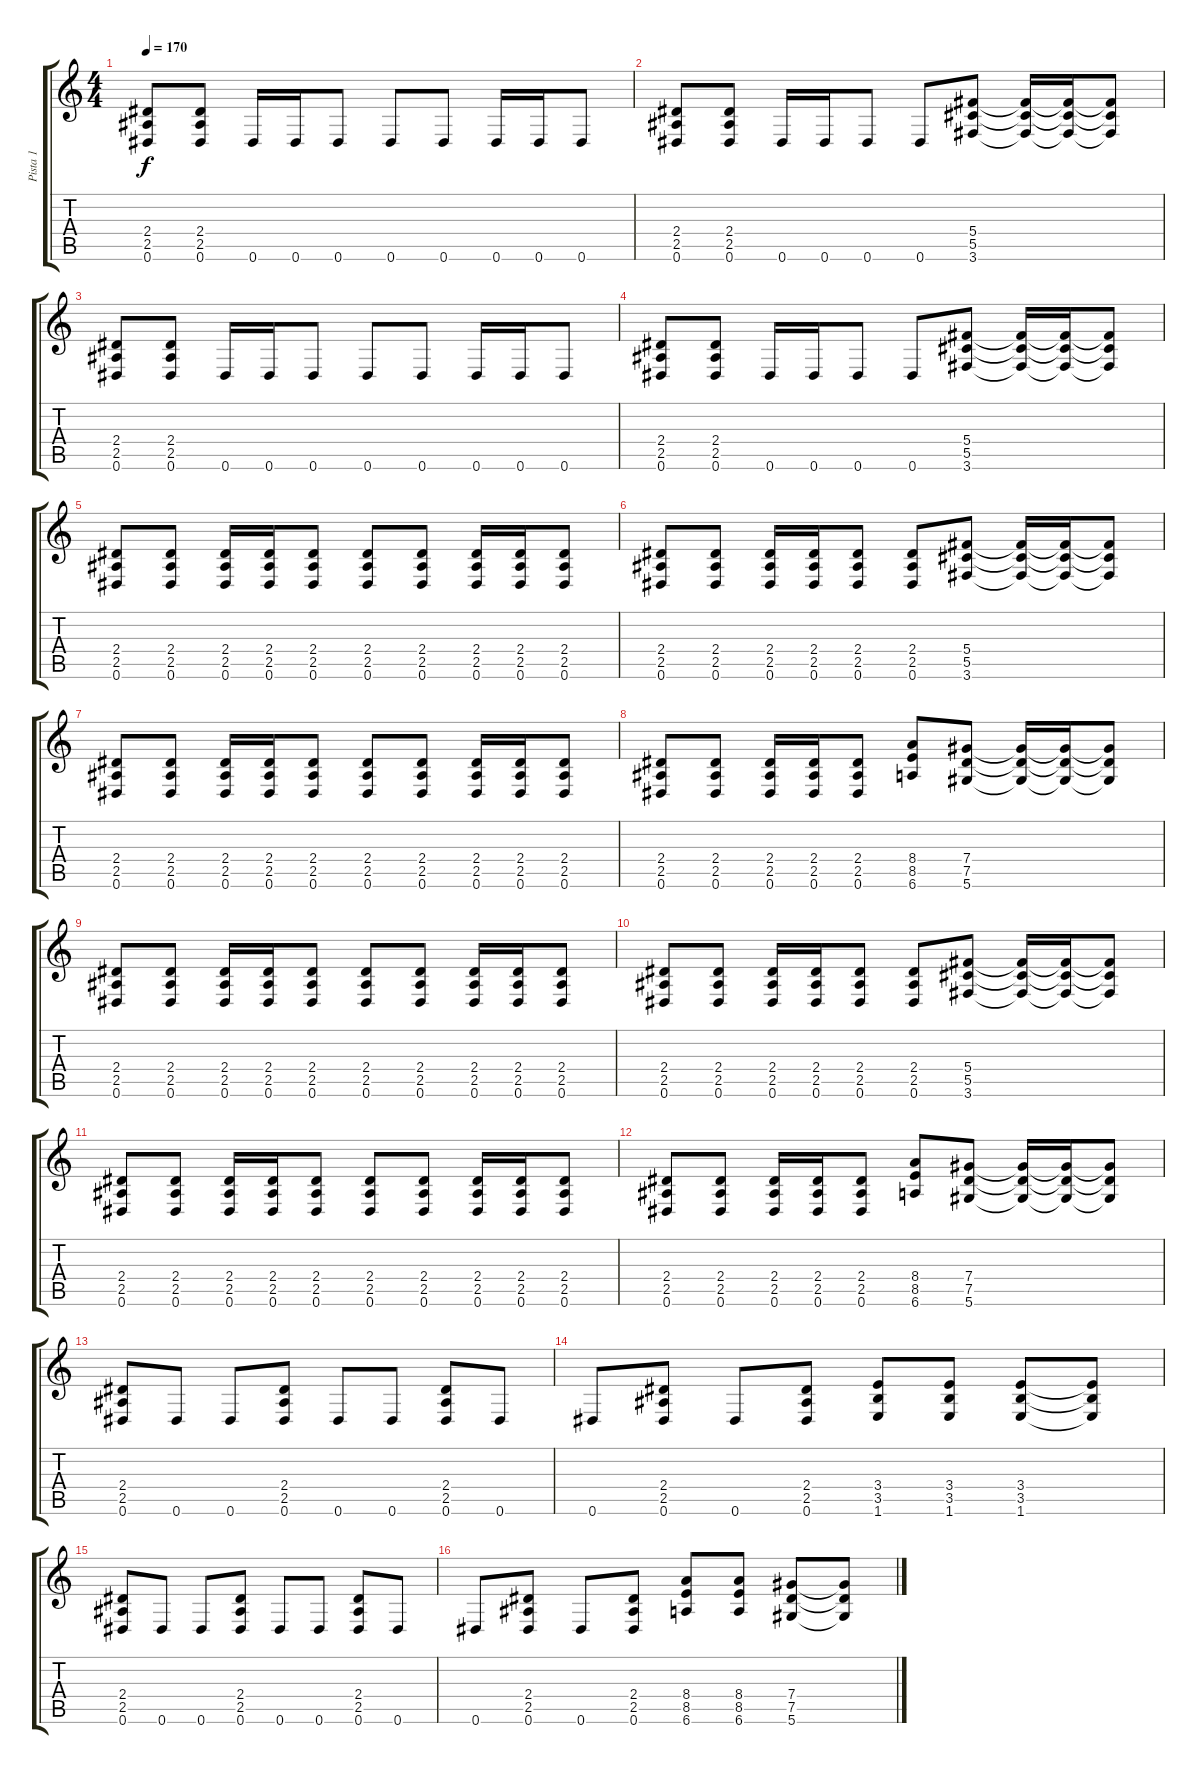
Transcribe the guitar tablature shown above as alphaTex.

\track ("Pista 1" "Pista 1") {instrument distortionguitar}
\staff {score tabs}
\tuning (Eb4 Bb3 Gb3 Db3 Ab2 Eb2) {hide}
\ts (4 4)
\tempo 170
\clef g2
\ks c
(2.4 2.5 0.6).8{dy f} (2.4 2.5 0.6).8 0.6.16 0.6.16 0.6.8 0.6.8 0.6.8 0.6.16 0.6.16 0.6.8 |
(2.4 2.5 0.6).8 (2.4 2.5 0.6).8 0.6.16 0.6.16 0.6.8 0.6.8 (5.4 5.5 3.6).8 (5.4{t} 5.5{t} 3.6{t}).16 (5.4{t} 5.5{t} 3.6{t}).16 (5.4{t} 5.5{t} 3.6{t}).8 |
(2.4 2.5 0.6).8 (2.4 2.5 0.6).8 0.6.16 0.6.16 0.6.8 0.6.8 0.6.8 0.6.16 0.6.16 0.6.8 |
(2.4 2.5 0.6).8 (2.4 2.5 0.6).8 0.6.16 0.6.16 0.6.8 0.6.8 (5.4 5.5 3.6).8 (5.4{t} 5.5{t} 3.6{t}).16 (5.4{t} 5.5{t} 3.6{t}).16 (5.4{t} 5.5{t} 3.6{t}).8 |
(2.4 2.5 0.6).8 (2.4 2.5 0.6).8 (2.4 2.5 0.6).16 (2.4 2.5 0.6).16 (2.4 2.5 0.6).8 (2.4 2.5 0.6).8 (2.4 2.5 0.6).8 (2.4 2.5 0.6).16 (2.4 2.5 0.6).16 (2.4 2.5 0.6).8 |
(2.4 2.5 0.6).8 (2.4 2.5 0.6).8 (2.4 2.5 0.6).16 (2.4 2.5 0.6).16 (2.4 2.5 0.6).8 (2.4 2.5 0.6).8 (5.4 5.5 3.6).8 (5.4{t} 5.5{t} 3.6{t}).16 (5.4{t} 5.5{t} 3.6{t}).16 (5.4{t} 5.5{t} 3.6{t}).8 |
(2.4 2.5 0.6).8 (2.4 2.5 0.6).8 (2.4 2.5 0.6).16 (2.4 2.5 0.6).16 (2.4 2.5 0.6).8 (2.4 2.5 0.6).8 (2.4 2.5 0.6).8 (2.4 2.5 0.6).16 (2.4 2.5 0.6).16 (2.4 2.5 0.6).8 |
(2.4 2.5 0.6).8 (2.4 2.5 0.6).8 (2.4 2.5 0.6).16 (2.4 2.5 0.6).16 (2.4 2.5 0.6).8 (8.4 8.5 6.6).8 (7.4 7.5 5.6).8 (7.4{t} 7.5{t} 5.6{t}).16 (7.4{t} 7.5{t} 5.6{t}).16 (7.4{t} 7.5{t} 5.6{t}).8 |
(2.4 2.5 0.6).8 (2.4 2.5 0.6).8 (2.4 2.5 0.6).16 (2.4 2.5 0.6).16 (2.4 2.5 0.6).8 (2.4 2.5 0.6).8 (2.4 2.5 0.6).8 (2.4 2.5 0.6).16 (2.4 2.5 0.6).16 (2.4 2.5 0.6).8 |
(2.4 2.5 0.6).8 (2.4 2.5 0.6).8 (2.4 2.5 0.6).16 (2.4 2.5 0.6).16 (2.4 2.5 0.6).8 (2.4 2.5 0.6).8 (5.4 5.5 3.6).8 (5.4{t} 5.5{t} 3.6{t}).16 (5.4{t} 5.5{t} 3.6{t}).16 (5.4{t} 5.5{t} 3.6{t}).8 |
(2.4 2.5 0.6).8 (2.4 2.5 0.6).8 (2.4 2.5 0.6).16 (2.4 2.5 0.6).16 (2.4 2.5 0.6).8 (2.4 2.5 0.6).8 (2.4 2.5 0.6).8 (2.4 2.5 0.6).16 (2.4 2.5 0.6).16 (2.4 2.5 0.6).8 |
(2.4 2.5 0.6).8 (2.4 2.5 0.6).8 (2.4 2.5 0.6).16 (2.4 2.5 0.6).16 (2.4 2.5 0.6).8 (8.4 8.5 6.6).8 (7.4 7.5 5.6).8 (7.4{t} 7.5{t} 5.6{t}).16 (7.4{t} 7.5{t} 5.6{t}).16 (7.4{t} 7.5{t} 5.6{t}).8 |
(2.4 2.5 0.6).8 0.6.8 0.6.8 (2.4 2.5 0.6).8 0.6.8 0.6.8 (2.4 2.5 0.6).8 0.6.8 |
0.6.8 (2.4 2.5 0.6).8 0.6.8 (2.4 2.5 0.6).8 (3.4 3.5 1.6).8 (3.4 3.5 1.6).8 (3.4 3.5 1.6).8 (3.4{t} 3.5{t} 1.6{t}).8 |
(2.4 2.5 0.6).8 0.6.8 0.6.8 (2.4 2.5 0.6).8 0.6.8 0.6.8 (2.4 2.5 0.6).8 0.6.8 |
0.6.8 (2.4 2.5 0.6).8 0.6.8 (2.4 2.5 0.6).8 (8.4 8.5 6.6).8 (8.4 8.5 6.6).8 (7.4 7.5 5.6).8 (7.4{t} 7.5{t} 5.6{t}).8
